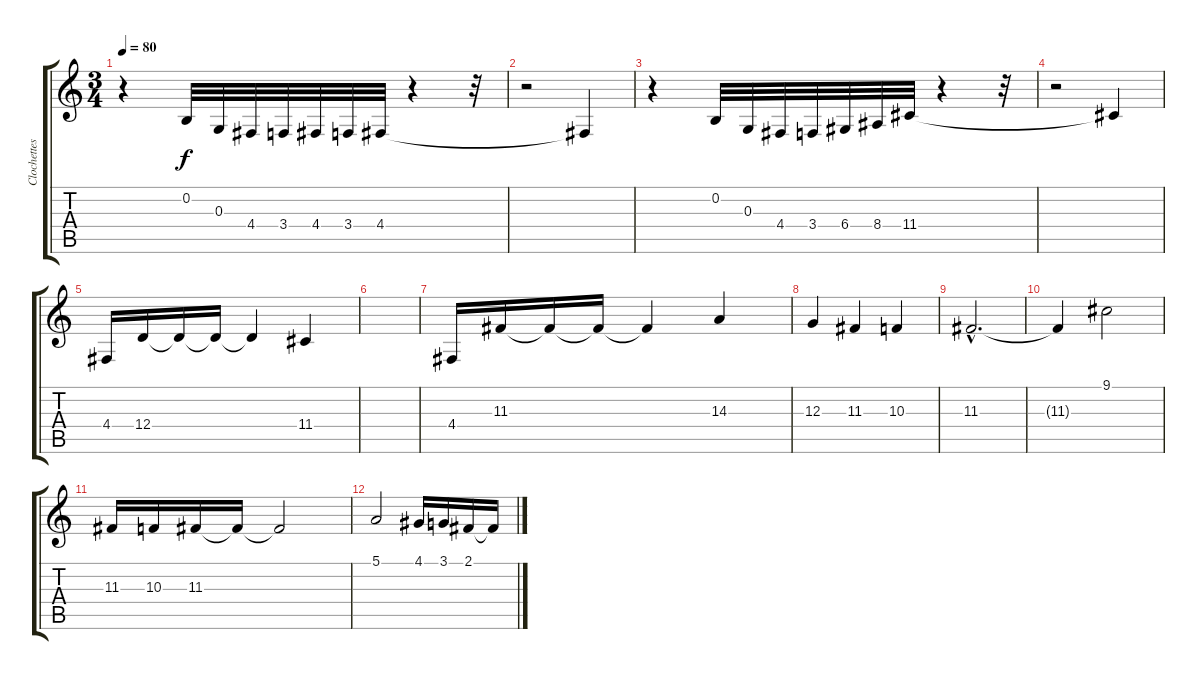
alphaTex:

\track ("Clochettes" "Clochettes") {instrument glockenspiel}
\staff {score tabs}
\tuning (E4 B3 G3 D3 A2 E2) {hide}
\ts (3 4)
\tempo 80
\clef g2
\ks c
r.4{dy f} 0.2.32 0.3.32 4.4.32 3.4.32 4.4.32 3.4.32 4.4.32 r.4 r.32 |
r.2 4.4{t}.4 |
r.4 0.2.32 0.3.32 4.4.32 3.4.32 6.4.32 8.4.32 11.4.32 r.4 r.32 |
r.2 11.4{t}.4 |
4.4.16 12.4.16 12.4{t}.16 12.4{t}.16 12.4{t}.4 11.4.4 |
|
4.4.16 11.3.16 11.3{t}.16 11.3{t}.16 11.3{t}.4 14.3.4 |
12.3.4 11.3.4 10.3.4 |
11.3{hac}.2{d} |
11.3{t}.4 9.1.2 |
11.3.16 10.3.16 11.3.16 11.3{t}.16 11.3{t}.2 |
5.1.2 4.1.16 3.1.16 2.1.16 2.1{t}.16
